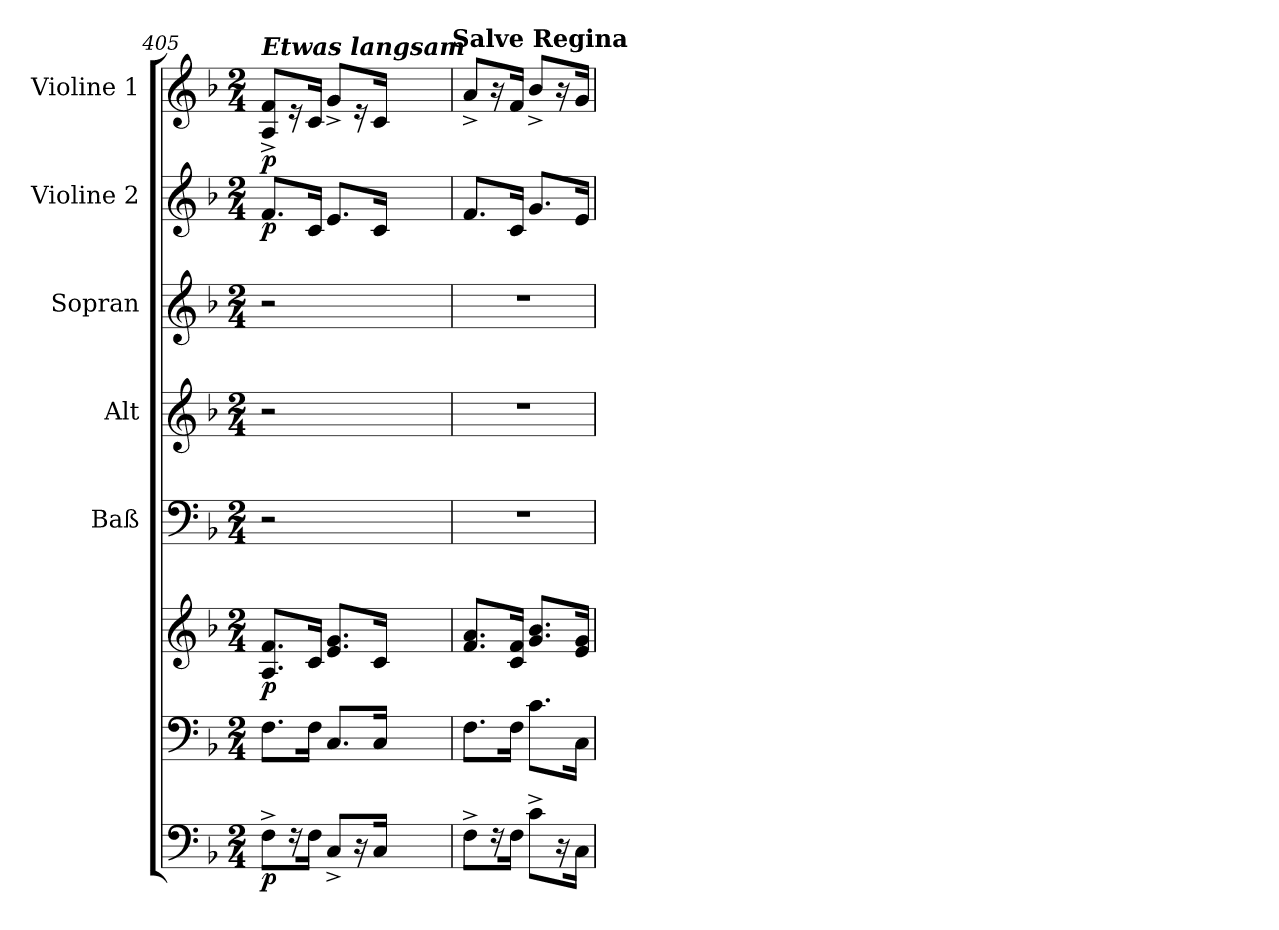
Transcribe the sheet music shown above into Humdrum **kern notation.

**kern	**dynam	**kern	**kern	**dynam	**kern	**kern	**kern	**kern	**dynam	**kern	**dynam
*part7	*part7	*part6	*part6	*part6	*part5	*part4	*part3	*part2	*part2	*part1	*part1
*staff8	*staff8	*staff7	*staff6	*staff6/7	*staff5	*staff4	*staff3	*staff2	*staff2	*staff1	*staff1
*	*	*	*	*	*I"Baß	*I"Alt	*I"Sopran	*I"Violine 2	*	*I"Violine 1	*
*	*	*	*	*	*	*	*	*I'Vln	*	*I'Vln	*
!!LO:PB:g=z
*clefF4	*	*clefF4	*clefG2	*	*clefF4	*clefG2	*clefG2	*clefG2	*	*clefG2	*
*ITrd7c12	*	*	*	*	*	*	*	*	*	*	*
*k[b-]	*	*k[b-]	*k[b-]	*	*k[b-]	*k[b-]	*k[b-]	*k[b-]	*	*k[b-]	*
*F:	*	*F:	*F:	*	*F:	*F:	*F:	*F:	*	*F:	*
*M2/4	*	*M2/4	*M2/4	*	*M2/4	*M2/4	*M2/4	*M2/4	*	*M2/4	*
=405	=405	=405	=405	=405	=405	=405	=405	=405	=405	=405	=405
!	!	!	!	!	!	!	!	!	!	!LO:TX:a:Bi:t=Etwas langsam	!
!	!LO:DY:b	!	!	!LO:DY:b	!	!	!	!	!LO:DY:b	!	!LO:DY:b
8FF^>\L	p	8.F\L	8.A/ 8.f/L	p	2r	2r	2r	8.f/L	p	8A/^< 8f/^<L	p
16r	.	.	.	.	.	.	.	.	.	16r	.
16FF\Jk	.	16F\Jk	16c/Jk	.	.	.	.	16c/Jk	.	16c/Jk	.
8CC^</L	.	8.C/L	8.e/ 8.g/L	.	.	.	.	8.e/L	.	8g^</L	.
16r	.	.	.	.	.	.	.	.	.	16r	.
16CC/Jk	.	16C/Jk	16c/Jk	.	.	.	.	16c/Jk	.	16c/Jk	.
4...ryy	.	4...ryy	4...ryy	.	4...ryy	4...ryy	4...ryy	4...ryy	.	4...ryy	.
!	!	!	!	!	!	!	!	!	!	!LO:TX:a:B:t=Salve Regina	!
=406	=406	=406	=406	=406	=406	=406	=406	=406	=406	=406	=406
8FF^>\L	.	8.F\L	8.f/ 8.a/L	.	2r	2r	2r	8.f/L	.	8a^</L	.
16r	.	.	.	.	.	.	.	.	.	16r	.
16FF\Jk	.	16F\Jk	16c/ 16f/Jk	.	.	.	.	16c/Jk	.	16f/Jk	.
8C^>\L	.	8.c\L	8.g/ 8.b-/L	.	.	.	.	8.g/L	.	8b-^</L	.
16r	.	.	.	.	.	.	.	.	.	16r	.
16CC\Jk	.	16C\Jk	16e/ 16g/Jk	.	.	.	.	16e/Jk	.	16g/Jk	.
=	=	=	=	=	=	=	=	=	=	=	=
*-	*-	*-	*-	*-	*-	*-	*-	*-	*-	*-	*-
